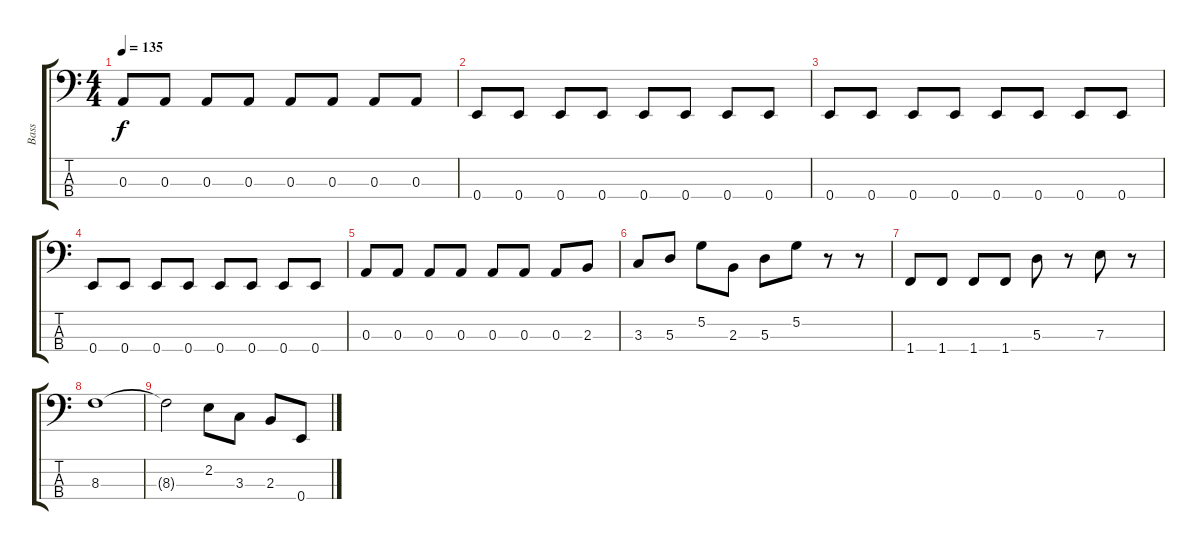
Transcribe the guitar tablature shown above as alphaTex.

\track ("Bass" "Bass") {instrument electricbassfinger}
\staff {score tabs}
\tuning (G2 D2 A1 E1) {hide}
\ts (4 4)
\tempo 135
\clef f4
\ks c
0.3.8{dy f} 0.3.8 0.3.8 0.3.8 0.3.8 0.3.8 0.3.8 0.3.8 |
0.4.8 0.4.8 0.4.8 0.4.8 0.4.8 0.4.8 0.4.8 0.4.8 |
0.4.8 0.4.8 0.4.8 0.4.8 0.4.8 0.4.8 0.4.8 0.4.8 |
0.4.8 0.4.8 0.4.8 0.4.8 0.4.8 0.4.8 0.4.8 0.4.8 |
0.3.8 0.3.8 0.3.8 0.3.8 0.3.8 0.3.8 0.3.8 2.3.8 |
3.3.8 5.3.8 5.2.8 2.3.8 5.3.8 5.2.8 r.8 r.8 |
1.4.8 1.4.8 1.4.8 1.4.8 5.3.8 r.8 7.3.8 r.8 |
8.3.1 |
8.3{t}.2 2.2.8 3.3.8 2.3.8 0.4.8
